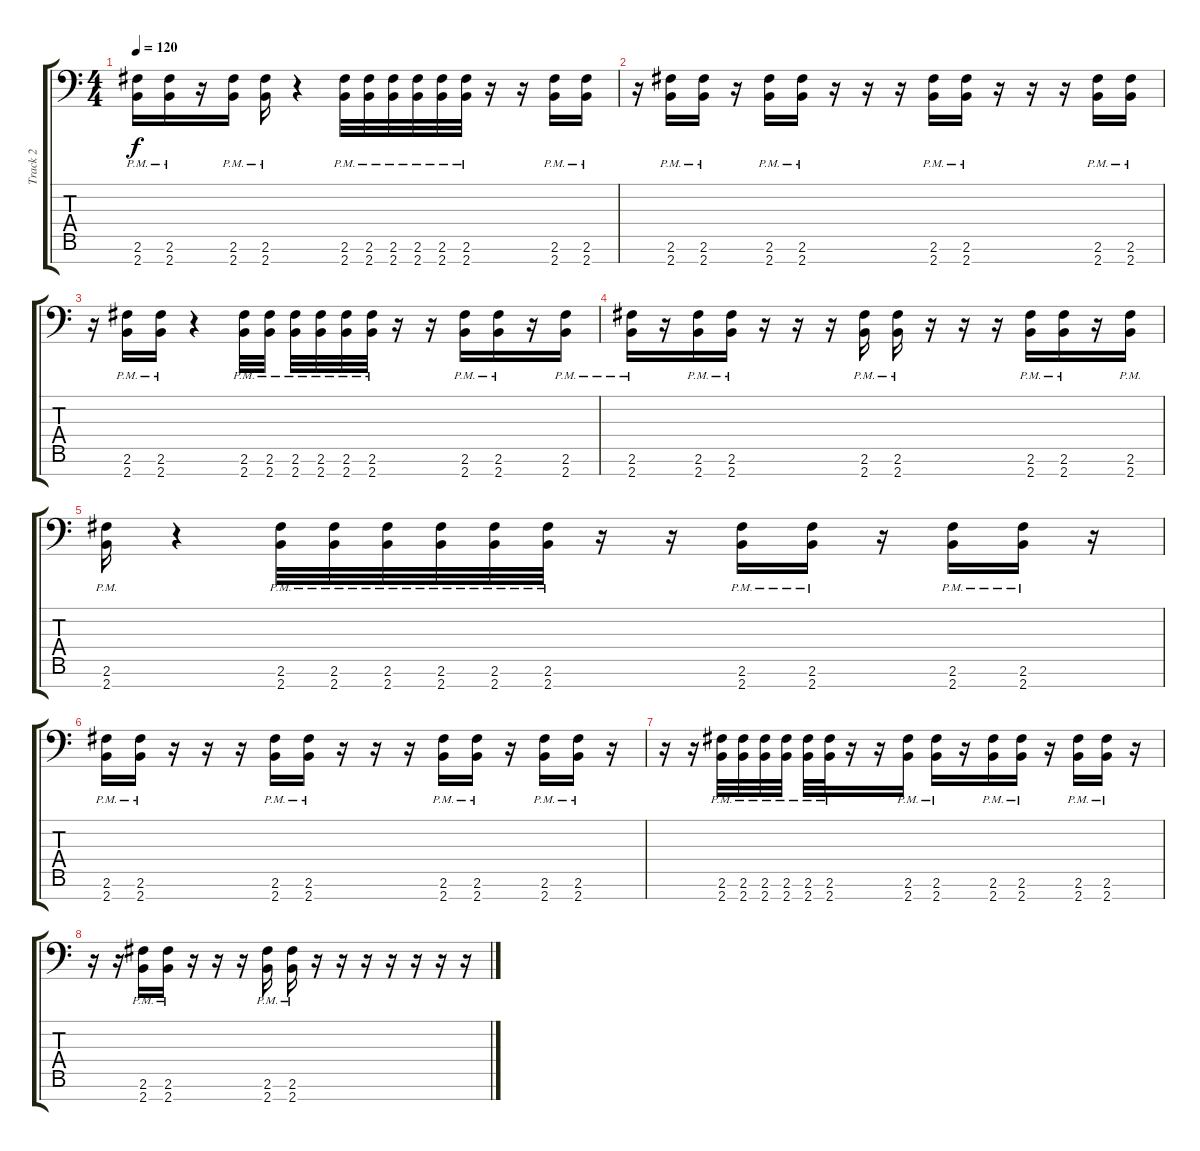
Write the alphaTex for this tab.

\track ("Track 2" "Track 2") {instrument distortionguitar}
\staff {score tabs}
\tuning (E4 B3 G3 D3 A2 E2 A1) {hide}
\ts (4 4)
\tempo 120
\clef f4
\ks c
(2.6{pm} 2.7{pm}).16{dy f} (2.6{pm} 2.7{pm}).16 r.16 (2.6{pm} 2.7{pm}).16 (2.6{pm} 2.7{pm}).16 r.4 (2.6{pm} 2.7{pm}).32 (2.6{pm} 2.7{pm}).32 (2.6{pm} 2.7{pm}).32 (2.6{pm} 2.7{pm}).32 (2.6{pm} 2.7{pm}).32 (2.6{pm} 2.7{pm}).32 r.16 r.16 (2.6{pm} 2.7{pm}).16 (2.6{pm} 2.7{pm}).16 |
r.16 (2.6{pm} 2.7{pm}).16 (2.6{pm} 2.7{pm}).16 r.16 (2.6{pm} 2.7{pm}).16 (2.6{pm} 2.7{pm}).16 r.16 r.16 r.16 (2.6{pm} 2.7{pm}).16 (2.6{pm} 2.7{pm}).16 r.16 r.16 r.16 (2.6{pm} 2.7{pm}).16 (2.6{pm} 2.7{pm}).16 |
r.16 (2.6{pm} 2.7{pm}).16 (2.6{pm} 2.7{pm}).16 r.4 (2.6{pm} 2.7{pm}).32 (2.6{pm} 2.7{pm}).32 (2.6{pm} 2.7{pm}).32 (2.6{pm} 2.7{pm}).32 (2.6{pm} 2.7{pm}).32 (2.6{pm} 2.7{pm}).32 r.16 r.16 (2.6{pm} 2.7{pm}).16 (2.6{pm} 2.7{pm}).16 r.16 (2.6{pm} 2.7{pm}).16 |
(2.6{pm} 2.7{pm}).16 r.16 (2.6{pm} 2.7{pm}).16 (2.6{pm} 2.7{pm}).16 r.16 r.16 r.16 (2.6{pm} 2.7{pm}).16 (2.6{pm} 2.7{pm}).16 r.16 r.16 r.16 (2.6{pm} 2.7{pm}).16 (2.6{pm} 2.7{pm}).16 r.16 (2.6{pm} 2.7{pm}).16 |
(2.6{pm} 2.7{pm}).16 r.4 (2.6{pm} 2.7{pm}).32 (2.6{pm} 2.7{pm}).32 (2.6{pm} 2.7{pm}).32 (2.6{pm} 2.7{pm}).32 (2.6{pm} 2.7{pm}).32 (2.6{pm} 2.7{pm}).32 r.16 r.16 (2.6{pm} 2.7{pm}).16 (2.6{pm} 2.7{pm}).16 r.16 (2.6{pm} 2.7{pm}).16 (2.6{pm} 2.7{pm}).16 r.16 |
(2.6{pm} 2.7{pm}).16 (2.6{pm} 2.7{pm}).16 r.16 r.16 r.16 (2.6{pm} 2.7{pm}).16 (2.6{pm} 2.7{pm}).16 r.16 r.16 r.16 (2.6{pm} 2.7{pm}).16 (2.6{pm} 2.7{pm}).16 r.16 (2.6{pm} 2.7{pm}).16 (2.6{pm} 2.7{pm}).16 r.16 |
r.16 r.16 (2.6{pm} 2.7{pm}).32 (2.6{pm} 2.7{pm}).32 (2.6{pm} 2.7{pm}).32 (2.6{pm} 2.7{pm}).32 (2.6{pm} 2.7{pm}).32 (2.6{pm} 2.7{pm}).32 r.16 r.16 (2.6{pm} 2.7{pm}).16 (2.6{pm} 2.7{pm}).16 r.16 (2.6{pm} 2.7{pm}).16 (2.6{pm} 2.7{pm}).16 r.16 (2.6{pm} 2.7{pm}).16 (2.6{pm} 2.7{pm}).16 r.16 |
r.16 r.16 (2.6{pm} 2.7{pm}).16 (2.6{pm} 2.7{pm}).16 r.16 r.16 r.16 (2.6{pm} 2.7{pm}).16 (2.6{pm} 2.7{pm}).16 r.16 r.16 r.16 r.16 r.16 r.16 r.16
